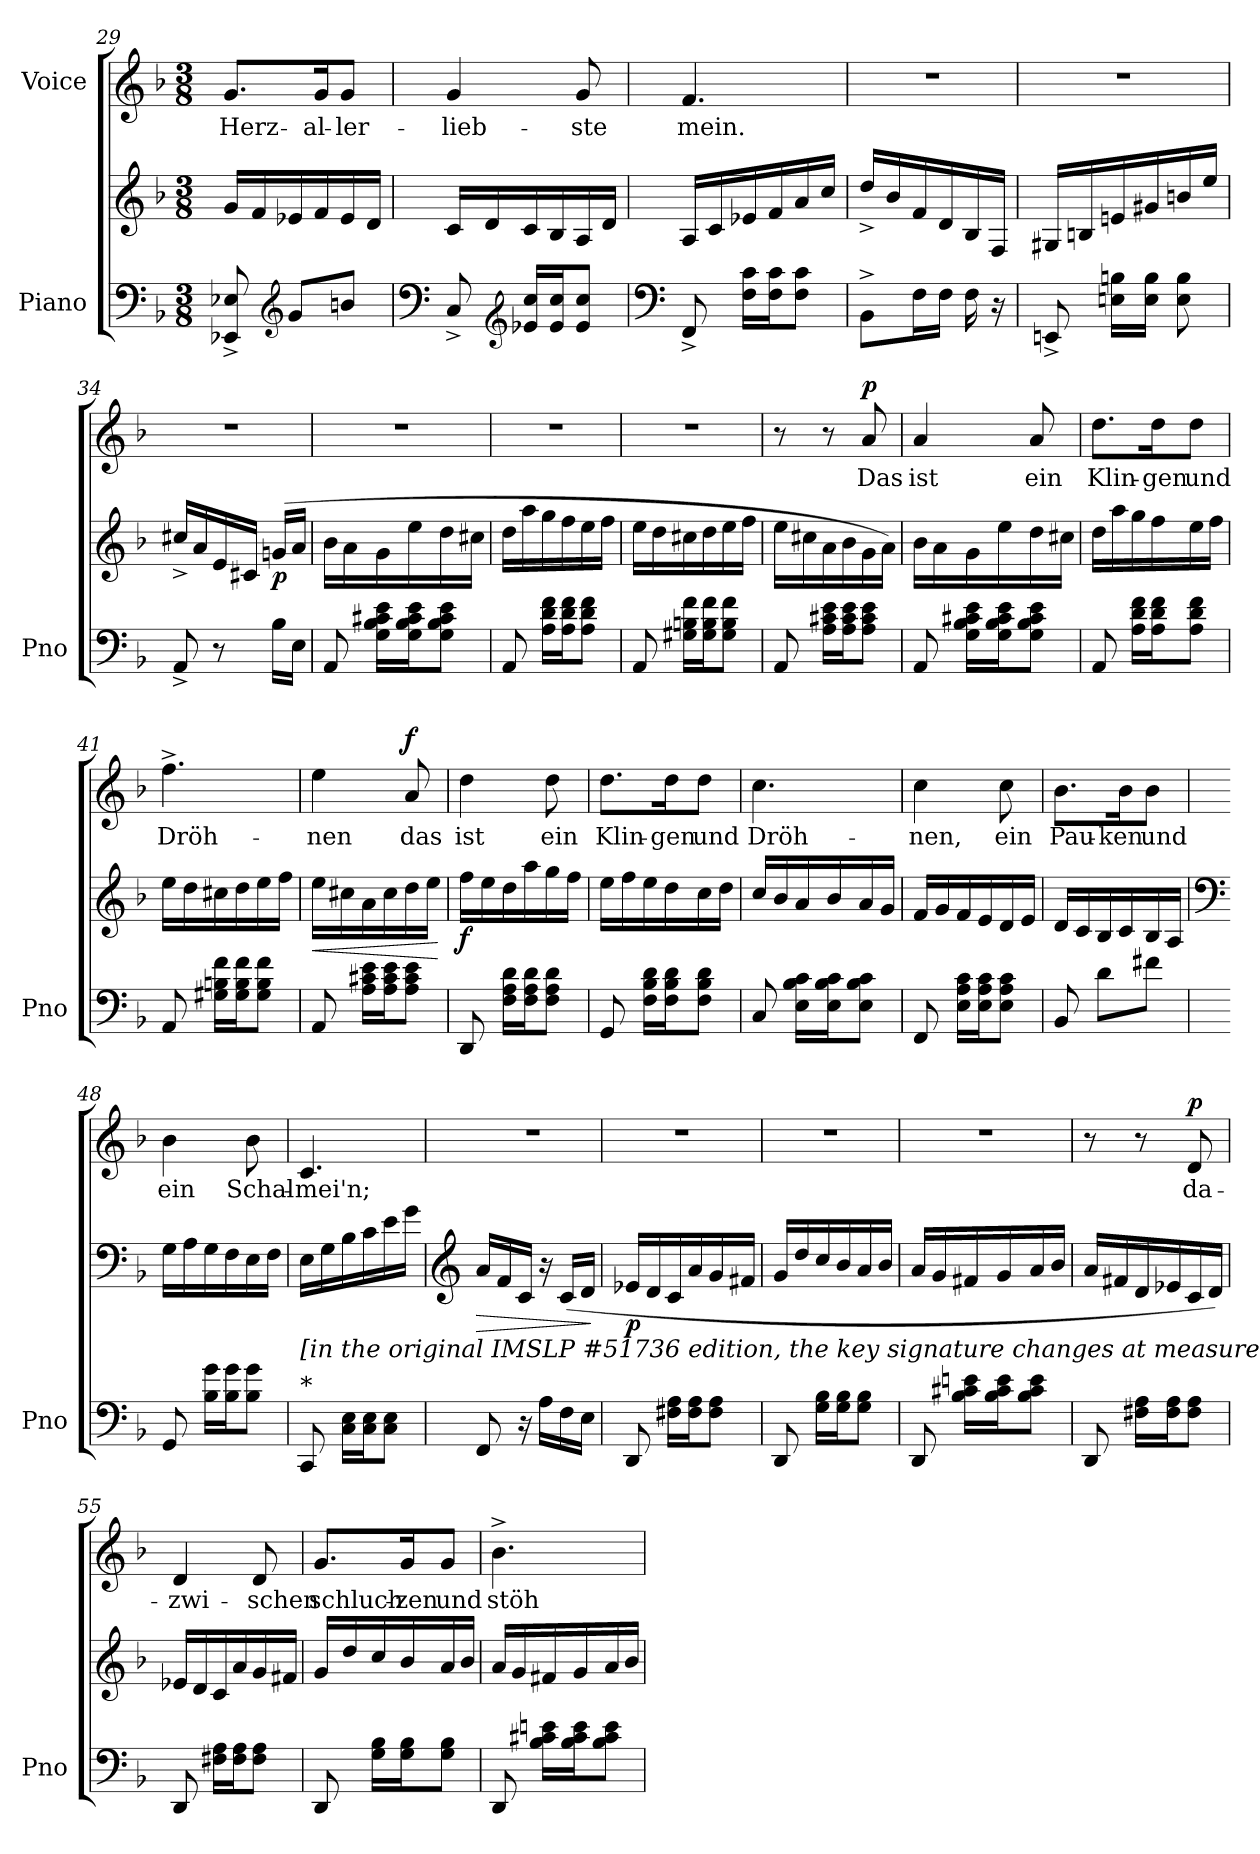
**kern	**kern	**dynam	**kern	**text	**dynam
*part2	*part2	*part2	*part1	*part1	*part1
*staff3	*staff2	*staff2/3	*staff1	*staff1	*staff1
*I"Piano	*	*	*I"Voice	*	*
*I'Pno	*	*	*	*	*
*clefF4	*clefG2	*	*clefG2	*	*
*k[b-]	*k[b-]	*	*k[b-]	*	*
*M3/8	*M3/8	*	*M3/8	*	*
=29	=29	=29	=29	=29	=29
!	!	!	!	!LO:LY:b	!
8EE-X/^ 8E-X/^	16g/LL	.	8.g/L	Herz-	.
.	16f/	.	.	.	.
*clefG2	*	*	*	*	*
8g/L	16e-X/	.	.	.	.
!	!	!	!	!LO:LY:b	!
.	16f/	.	16g/K	-al-	.
!	!	!	!	!LO:LY:b	!
8bn/J	16e-/	.	8g/J	-ler-	.
.	16d/JJ	.	.	.	.
=30	=30	=30	=30	=30	=30
*clefF4	*	*	*	*	*
!	!	!	!	!LO:LY:b	!
8C^/	16c/LL	.	4g/	-lieb-	.
.	16d/	.	.	.	.
*clefG1	*	*	*	*	*
16g-X/ 16ee/LL	16c/	.	.	.	.
16g-/ 16ee/J	16B-/	.	.	.	.
!	!	!	!	!LO:LY:b	!
8g-/ 8ee/J	16A/	.	8g/	-ste	.
.	16d/JJ	.	.	.	.
=31	=31	=31	=31	=31	=31
*clefF4	*	*	*	*	*
!	!	!	!	!LO:LY:b	!
8FF^/	16A/LL	.	4.f/	mein.	.
.	16c/	.	.	.	.
16F\ 16c\LL	16e-X/	.	.	.	.
16F\ 16c\J	16f/	.	.	.	.
8F\ 8c\J	16a/	.	.	.	.
.	16cc/JJ	.	.	.	.
=32	=32	=32	=32	=32	=32
8BB-^\L	16dd^/LL	.	4.r	.	.
.	16b-/	.	.	.	.
16F\L	16f/	.	.	.	.
16F\JJ	16d/	.	.	.	.
16F\	16B-/	.	.	.	.
16r	16F/JJ	.	.	.	.
=33	=33	=33	=33	=33	=33
8EEn^/	16G#X/LL	.	4.r	.	.
.	16Bn/	.	.	.	.
16En\ 16Bn\LL	16en/	.	.	.	.
16E\ 16B\JJ	16g#X/	.	.	.	.
8E\ 8B\	16bn/	.	.	.	.
.	16ee/JJ	.	.	.	.
=34	=34	=34	=34	=34	=34
8AA^/	16cc#X^/LL	.	4.r	.	.
.	16a/	.	.	.	.
8r	16e/	.	.	.	.
.	16c#X/JJ	.	.	.	.
!	!	!LO:DY:b	!	!	!
16B-\LL	(16gn/LL	p	.	.	.
16E\JJ	16a/JJ	.	.	.	.
!!LO:LB:g=z
=35	=35	=35	=35	=35	=35
8AA/	16b-\LL	.	4.r	.	.
.	16a\	.	.	.	.
16G\ 16B-\ 16c#X\ 16e\LL	16g\	.	.	.	.
16G\ 16B-\ 16c#\ 16e\J	16ee\	.	.	.	.
8G\ 8B-\ 8c#\ 8e\J	16dd\	.	.	.	.
.	16cc#X\JJ	.	.	.	.
=36	=36	=36	=36	=36	=36
8AA/	16dd\LL	.	4.r	.	.
.	16aa\	.	.	.	.
16A\ 16d\ 16f\LL	16gg\	.	.	.	.
16A\ 16d\ 16f\J	16ff\	.	.	.	.
8A\ 8d\ 8f\J	16ee\	.	.	.	.
.	16ff\JJ	.	.	.	.
=37	=37	=37	=37	=37	=37
8AA/	16ee\LL	.	4.r	.	.
.	16dd\	.	.	.	.
16G#X\ 16Bn\ 16f\LL	16cc#X\	.	.	.	.
16G#\ 16B\ 16f\J	16dd\	.	.	.	.
8G#\ 8B\ 8f\J	16ee\	.	.	.	.
.	16ff\JJ	.	.	.	.
=38	=38	=38	=38	=38	=38
8AA/	16ee\LL	.	8r	.	.
.	16cc#X\	.	.	.	.
16A\ 16c#X\ 16e\LL	16a\	.	8r	.	.
16A\ 16c#\ 16e\J	16b-\	.	.	.	.
!	!	!	!	!LO:LY:b	!LO:DY:a
8A\ 8c#\ 8e\J	16g\	.	8a/	Das	p
.	16a\JJ)	.	.	.	.
=39	=39	=39	=39	=39	=39
!	!	!	!	!LO:LY:b	!
8AA/	16b-\LL	.	4a/	ist	.
.	16a\	.	.	.	.
16G\ 16B-\ 16c#X\ 16e\LL	16g\	.	.	.	.
16G\ 16B-\ 16c#\ 16e\J	16ee\	.	.	.	.
!	!	!	!	!LO:LY:b	!
8G\ 8B-\ 8c#\ 8e\J	16dd\	.	8a/	ein	.
.	16cc#X\JJ	.	.	.	.
=40	=40	=40	=40	=40	=40
!	!	!	!	!LO:LY:b	!
8AA/	16dd\LL	.	8.dd\L	Klin-	.
.	16aa\	.	.	.	.
16A\ 16d\ 16f\LL	16gg\	.	.	.	.
!	!	!	!	!LO:LY:b	!
16A\ 16d\ 16f\J	16ff\	.	16dd\K	-gen	.
!	!	!	!	!LO:LY:b	!
8A\ 8d\ 8f\J	16ee\	.	8dd\J	und	.
.	16ff\JJ	.	.	.	.
=41	=41	=41	=41	=41	=41
!	!	!	!	!LO:LY:b	!
8AA/	16ee\LL	.	4.ff^\	Dröh-	.
.	16dd\	.	.	.	.
16G#X\ 16Bn\ 16f\LL	16cc#X\	.	.	.	.
16G#\ 16B\ 16f\J	16dd\	.	.	.	.
8G#\ 8B\ 8f\J	16ee\	.	.	.	.
.	16ff\JJ	.	.	.	.
!!LO:LB:g=z
=42	=42	=42	=42	=42	=42
!	!	!LO:HP:b	!	!LO:LY:b	!
8AA/	16ee\LL	<	4ee\	-nen	.
.	16cc#X\	.	.	.	.
16A\ 16c#X\ 16e\LL	16a\	.	.	.	.
16A\ 16c#\ 16e\J	16cc#\	.	.	.	.
!	!	!	!	!LO:LY:b	!LO:DY:a
8A\ 8c#\ 8e\J	16dd\	.	8a/	das	f
.	16ee\JJ	.	.	.	.
.	.	[	.	.	.
=43	=43	=43	=43	=43	=43
!	!	!LO:DY:b	!	!LO:LY:b	!
8DD/	16ff\LL	f	4dd\	ist	.
.	16ee\	.	.	.	.
16F\ 16A\ 16d\LL	16dd\	.	.	.	.
16F\ 16A\ 16d\J	16aa\	.	.	.	.
!	!	!	!	!LO:LY:b	!
8F\ 8A\ 8d\J	16gg\	.	8dd\	ein	.
.	16ff\JJ	.	.	.	.
=44	=44	=44	=44	=44	=44
!	!	!	!	!LO:LY:b	!
8GG/	16ee\LL	.	8.dd\L	Klin-	.
.	16ff\	.	.	.	.
16F\ 16B-\ 16d\LL	16ee\	.	.	.	.
!	!	!	!	!LO:LY:b	!
16F\ 16B-\ 16d\J	16dd\	.	16dd\K	-gen	.
!	!	!	!	!LO:LY:b	!
8F\ 8B-\ 8d\J	16cc\	.	8dd\J	und	.
.	16dd\JJ	.	.	.	.
=45	=45	=45	=45	=45	=45
!	!	!	!	!LO:LY:b	!
8C/	16cc/LL	.	4.cc\	Dröh-	.
.	16b-/	.	.	.	.
16E\ 16B-\ 16c\LL	16a/	.	.	.	.
16E\ 16B-\ 16c\J	16b-/	.	.	.	.
8E\ 8B-\ 8c\J	16a/	.	.	.	.
.	16g/JJ	.	.	.	.
=46	=46	=46	=46	=46	=46
!	!	!	!	!LO:LY:b	!
8FF/	16f/LL	.	4cc\	-nen,	.
.	16g/	.	.	.	.
16E\ 16A\ 16c\LL	16f/	.	.	.	.
16E\ 16A\ 16c\J	16e/	.	.	.	.
!	!	!	!	!LO:LY:b	!
8E\ 8A\ 8c\J	16d/	.	8cc\	ein	.
.	16e/JJ	.	.	.	.
=47	=47	=47	=47	=47	=47
!	!	!	!	!LO:LY:b	!
8BB-/	16d/LL	.	8.b-\L	Pau-	.
.	16c/	.	.	.	.
8d\L	16B-/	.	.	.	.
!	!	!	!	!LO:LY:b	!
.	16c/	.	16b-\K	-ken	.
!	!	!	!	!LO:LY:b	!
8f#X\J	16B-/	.	8b-\J	und	.
.	16A/JJ	.	.	.	.
=48	=48	=48	=48	=48	=48
*	*clefF4	*	*	*	*
!	!	!	!	!LO:LY:b	!
8GG/	16G\LL	.	4b-\	ein	.
.	16A\	.	.	.	.
16B-\ 16g\LL	16G\	.	.	.	.
16B-\ 16g\J	16F\	.	.	.	.
!	!	!	!	!LO:LY:b	!
8B-\ 8g\J	16E\	.	8b-\	Schal-	.
.	16F\JJ	.	.	.	.
!!LO:LB:g=z
=49	=49	=49	=49	=49	=49
!LO:TX:a:t=*	!	!	!	!	!
!LO:TX:a:t=[in the original IMSLP #51736 edition, the key signature changes at measure 28 without prior warning from two flats to one flat]	!	!	!	!	!
!	!	!	!	!LO:LY:b	!
8CC/	16E\LL	.	4.c/	-mei'n;	.
.	16G\	.	.	.	.
16C\ 16E\LL	16B-\	.	.	.	.
16C\ 16E\J	16c\	.	.	.	.
8C\ 8E\J	16e\	.	.	.	.
.	16g\JJ	.	.	.	.
=50	=50	=50	=50	=50	=50
*	*clefG2	*	*	*	*
!	!	!LO:HP:b	!	!	!
8FF/	16a/LL	>	4.r	.	.
.	16f/	.	.	.	.
16r	16c/JJ	.	.	.	.
16A\LL	16r	.	.	.	.
16F\	(16c/LL	.	.	.	.
16E\JJ	16d/JJ	.	.	.	.
.	.	]	.	.	.
=51	=51	=51	=51	=51	=51
!	!	!LO:DY:b	!	!	!
8DD/	16e-X/LL	p	4.r	.	.
.	16d/	.	.	.	.
16F#X\ 16A\LL	16c/	.	.	.	.
16F#\ 16A\J	16a/	.	.	.	.
8F#\ 8A\J	16g/	.	.	.	.
.	16f#X/JJ	.	.	.	.
=52	=52	=52	=52	=52	=52
8DD/	16g/LL	.	4.r	.	.
.	16dd/	.	.	.	.
16G\ 16B-\LL	16cc/	.	.	.	.
16G\ 16B-\J	16b-/	.	.	.	.
8G\ 8B-\J	16a/	.	.	.	.
.	16b-/JJ	.	.	.	.
=53	=53	=53	=53	=53	=53
8DD/	16a/LL	.	4.r	.	.
.	16g/	.	.	.	.
16B-\ 16c#X\ 16en\LL	16f#X/	.	.	.	.
16B-\ 16c#\ 16e\J	16g/	.	.	.	.
8B-\ 8c#\ 8e\J	16a/	.	.	.	.
.	16b-/JJ	.	.	.	.
=54	=54	=54	=54	=54	=54
8DD/	16a/LL	.	8r	.	.
.	16f#X/	.	.	.	.
16F#X\ 16A\LL	16d/	.	8r	.	.
16F#\ 16A\J	16e-X/	.	.	.	.
!	!	!	!	!LO:LY:b	!LO:DY:a
8F#\ 8A\J	16c/	.	8d/	da-	p
.	16d/JJ)	.	.	.	.
=55	=55	=55	=55	=55	=55
!	!	!	!	!LO:LY:b	!
8DD/	16e-X/LL	.	4d/	-zwi-	.
.	16d/	.	.	.	.
16F#X\ 16A\LL	16c/	.	.	.	.
16F#\ 16A\J	16a/	.	.	.	.
!	!	!	!	!LO:LY:b	!
8F#\ 8A\J	16g/	.	8d/	-schen	.
.	16f#X/JJ	.	.	.	.
!!LO:PB:g=z
=56	=56	=56	=56	=56	=56
!	!	!	!	!LO:LY:b	!
8DD/	16g/LL	.	8.g/L	schluch-	.
.	16dd/	.	.	.	.
16G\ 16B-\LL	16cc/	.	.	.	.
!	!	!	!	!LO:LY:b	!
16G\ 16B-\J	16b-/	.	16g/K	-zen	.
!	!	!	!	!LO:LY:b	!
8G\ 8B-\J	16a/	.	8g/J	und	.
.	16b-/JJ	.	.	.	.
=57	=57	=57	=57	=57	=57
!	!	!	!	!LO:LY:b	!
8DD/	16a/LL	.	4.b-^\	stöh-	.
.	16g/	.	.	.	.
16B-\ 16c#X\ 16en\LL	16f#X/	.	.	.	.
16B-\ 16c#\ 16e\J	16g/	.	.	.	.
8B-\ 8c#\ 8e\J	16a/	.	.	.	.
.	16b-/JJ	.	.	.	.
=	=	=	=	=	=
*-	*-	*-	*-	*-	*-
